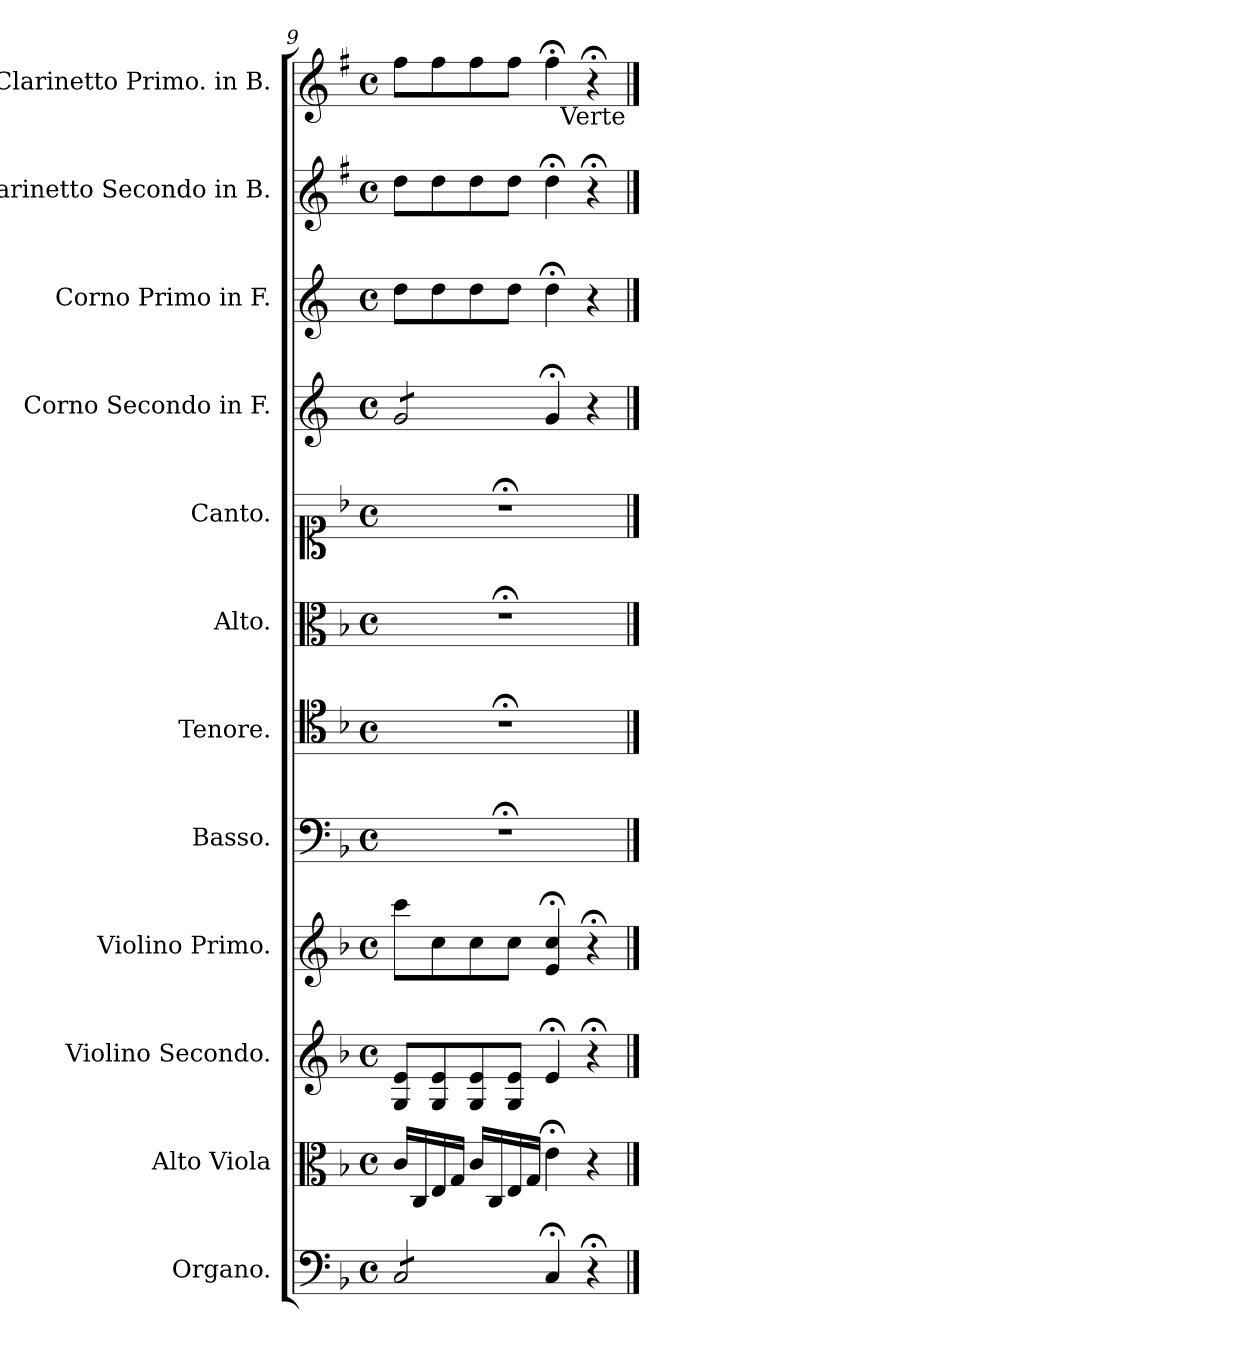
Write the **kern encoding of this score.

**kern	**kern	**kern	**kern	**kern	**kern	**kern	**kern	**kern	**kern	**kern	**kern
*part12	*part11	*part10	*part9	*part8	*part7	*part6	*part5	*part4	*part3	*part2	*part1
*staff12	*staff11	*staff10	*staff9	*staff8	*staff7	*staff6	*staff5	*staff4	*staff3	*staff2	*staff1
*I"Organo.	*I"Alto Viola	*I"Violino Secondo.	*I"Violino Primo.	*I"Basso.	*I"Tenore.	*I"Alto.	*I"Canto.	*I"Corno Secondo in F.	*I"Corno Primo in F.	*I"Clarinetto Secondo in B.	*I"Clarinetto Primo. in B.
*I'org	*I'a-vla	*I'vl 2	*I'vl 1	*I'B	*I'T	*I'A	*	*I'cor 2 in F	*I'cor 1 in F	*I'cl 2 in B♭	*I'cl 1 in B♭
*clefF4	*clefC3	*clefG2	*clefG2	*clefF4	*clefC4	*clefC3	*clefC1	*clefG2	*clefG2	*clefG2	*clefG2
*	*	*	*	*	*	*	*	*ITrd4c7	*ITrd4c7	*ITrd1c2	*ITrd1c2
*k[b-]	*k[b-]	*k[b-]	*k[b-]	*k[b-]	*k[b-]	*k[b-]	*k[b-]	*k[b-]	*k[b-]	*k[b-]	*k[b-]
*F:	*F:	*F:	*F:	*F:	*F:	*F:	*F:	*F:	*F:	*F:	*F:
*M4/4	*M4/4	*M4/4	*M4/4	*M4/4	*M4/4	*M4/4	*M4/4	*M4/4	*M4/4	*M4/4	*M4/4
*met(c)	*met(c)	*met(c)	*met(c)	*met(c)	*met(c)	*met(c)	*met(c)	*met(c)	*met(c)	*met(c)	*met(c)
=9	=9	=9	=9	=9	=9	=9	=9	=9	=9	=9	=9
*tremolo	*	*	*	*	*	*	*	*	*	*	*
*	*	*	*	*	*	*	*	*tremolo	*	*	*
8C/L	16c/LL	8G/ 8e/L	8ccc\L	1r;<	1r;<	1r;<	1r;<	8c/L	8g\L	8cc\L	8ee\L
.	16C/	.	.	.	.	.	.	.	.	.	.
8C/	16E/	8G/ 8e/	8cc\	.	.	.	.	8c/	8g\	8cc\	8ee\
.	16G/JJ	.	.	.	.	.	.	.	.	.	.
8C/	16c/LL	8G/ 8e/	8cc\	.	.	.	.	8c/	8g\	8cc\	8ee\
.	16C/	.	.	.	.	.	.	.	.	.	.
8C/J	16E/	8G/ 8e/J	8cc\J	.	.	.	.	8c/J	8g\J	8cc\J	8ee\J
*	*	*	*	*	*	*	*	*Xtremolo	*	*	*
*Xtremolo	*	*	*	*	*	*	*	*	*	*	*
.	16G/JJ	.	.	.	.	.	.	.	.	.	.
4C;</	4e;<\	4e;</	4e;</ 4cc;</	.	.	.	.	4c;</	4g;<\	4cc;<\	4ee;<\
4r;<	4r	4r;<	4r;<	.	.	.	.	4r	4r	4r;<	4r;<
!	!	!	!	!	!	!	!	!	!	!	!LO:TX:b:t=Verte
==	==	==	==	==	==	==	==	==	==	==	==
*-	*-	*-	*-	*-	*-	*-	*-	*-	*-	*-	*-
